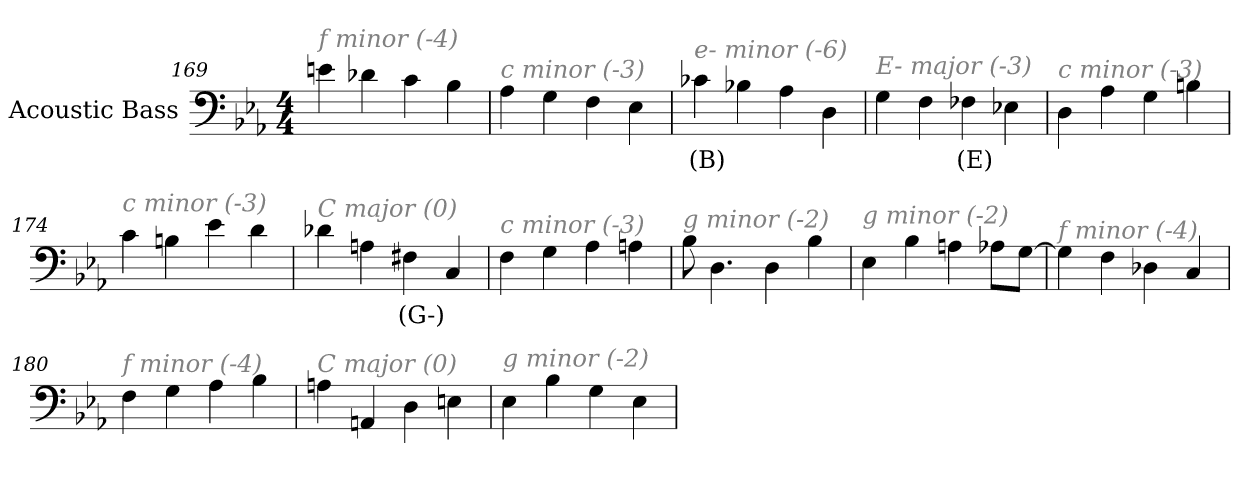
**kern	**text
*part1	*part1
*staff1	*staff1
*I"Acoustic Bass	*
*clefF4	*
*ITrd7c12	*
*k[b-e-a-]	*
*E-:	*
*M4/4	*
=169	=169
!LO:TX:i:color=#808080:t=f minor (-4)	!
4En	.
4D-X	.
4C	.
4BB-	.
=170	=170
!LO:TX:i:color=#808080:t=c minor (-3)	!
4AA-	.
4GG	.
4FF	.
4EE-	.
=171	=171
!LO:TX:i:color=#808080:t=e- minor (-6)	!
4C-Xi	(B)
4BB-X	.
4AA-	.
4DD	.
=172	=172
!LO:TX:i:color=#808080:t=E- major (-3)	!
4GG	.
4FF	.
4FF-Xi	(E)
4EE-X	.
=173	=173
!LO:TX:i:color=#808080:t=c minor (-3)	!
4DD	.
4AA-	.
4GG	.
4BBn	.
=174	=174
!LO:TX:i:color=#808080:t=c minor (-3)	!
4C	.
4BBn	.
4E-	.
4D	.
=175	=175
!LO:TX:i:color=#808080:t=C major (0)	!
4D-X	.
4AAn	.
4FF#Xi	(G-)
4CC	.
=176	=176
!LO:TX:i:color=#808080:t=c minor (-3)	!
4FF	.
4GG	.
4AA-	.
4AAn	.
=177	=177
!LO:TX:i:color=#808080:t=g minor (-2)	!
8BB-	.
4.DD	.
4DD	.
4BB-	.
=178	=178
!LO:TX:i:color=#808080:t=g minor (-2)	!
4EE-	.
4BB-	.
4AAn	.
8AA-XL	.
[8GGJ	.
=179	=179
!LO:TX:i:color=#808080:t=f minor (-4)	!
4GG]	.
4FF	.
4DD-X	.
4CC	.
=180	=180
!LO:TX:i:color=#808080:t=f minor (-4)	!
4FF	.
4GG	.
4AA-	.
4BB-	.
=181	=181
!LO:TX:i:color=#808080:t=C major (0)	!
4AAn	.
4AAAn	.
4DD	.
4EEn	.
=182	=182
!LO:TX:i:color=#808080:t=g minor (-2)	!
4EE-	.
4BB-	.
4GG	.
4EE-	.
=	=
*-	*-
